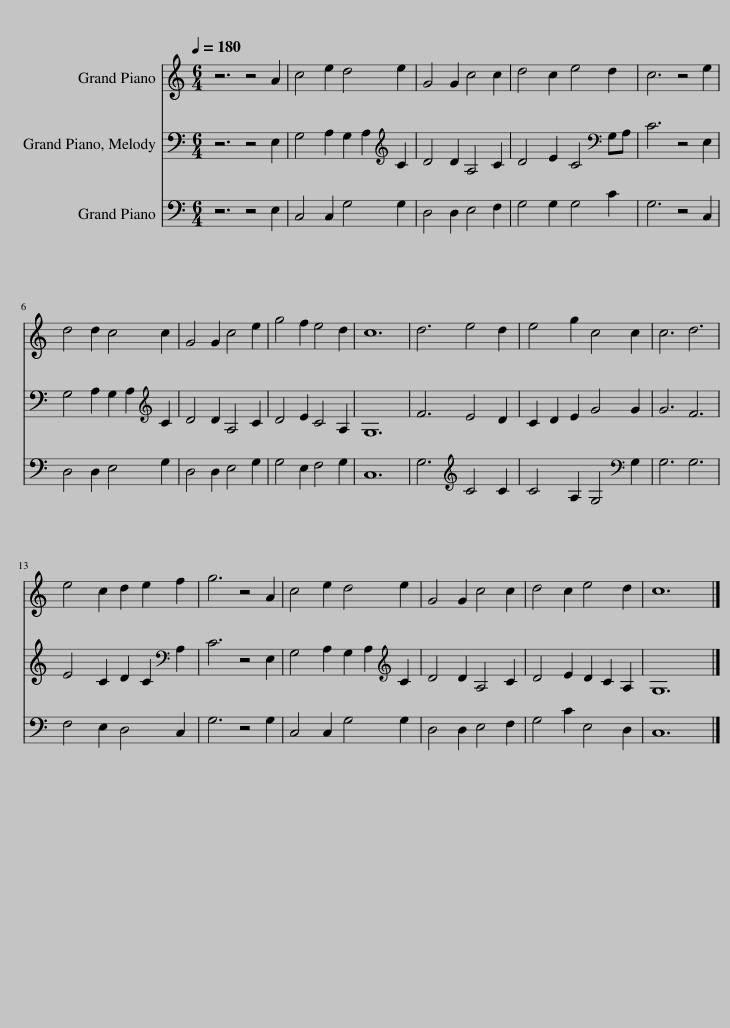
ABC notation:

X:1
%%score 1 2 3
L:1/8
Q:1/4=180
M:6/4
I:linebreak $
K:C
V:1 treble
V:2 bass
V:3 bass
V:1
 z6 z4 A2 | c4 e2 d4 e2 | G4 G2 c4 c2 | d4 c2 e4 d2 | c6 z4 e2 |$ %5
 d4 d2 c4 c2 | G4 G2 c4 e2 | g4 f2 e4 d2 | c12 | d6 e4 d2 | %10
 e4 g2 c4 c2 | c6 d6 |$ e4 c2 d2 e2 f2 | g6 z4 A2 | c4 e2 d4 e2 | %15
 G4 G2 c4 c2 | d4 c2 e4 d2 | c12 |] %18
V:2
 z6 z4 E,2 | G,4 A,2 G,2 A,2[K:treble] C2 | D4 D2 A,4 C2 | D4 E2 C4[K:bass] G,A, | C6 z4 E,2 |$ %5
 G,4 A,2 G,2 A,2[K:treble] C2 | D4 D2 A,4 C2 | D4 E2 C4 A,2 | G,12 | F6 E4 D2 | %10
 C2 D2 E2 G4 G2 | G6 F6 |$ E4 C2 D2 C2[K:bass] A,2 | C6 z4 E,2 | G,4 A,2 G,2 A,2[K:treble] C2 | %15
 D4 D2 A,4 C2 | D4 E2 D2 C2 A,2 | G,12 |] %18
V:3
 z6 z4 E,2 | C,4 C,2 G,4 G,2 | D,4 D,2 E,4 F,2 | G,4 G,2 G,4 C2 | G,6 z4 C,2 |$ %5
 D,4 D,2 E,4 G,2 | D,4 D,2 E,4 G,2 | G,4 E,2 F,4 G,2 | C,12 | G,6[K:treble] C4 C2 | %10
 C4 A,2 G,4[K:bass] G,2 | G,6 G,6 |$ F,4 E,2 D,4 C,2 | G,6 z4 G,2 | C,4 C,2 G,4 G,2 | %15
 D,4 D,2 E,4 F,2 | G,4 C2 E,4 D,2 | C,12 |] %18
